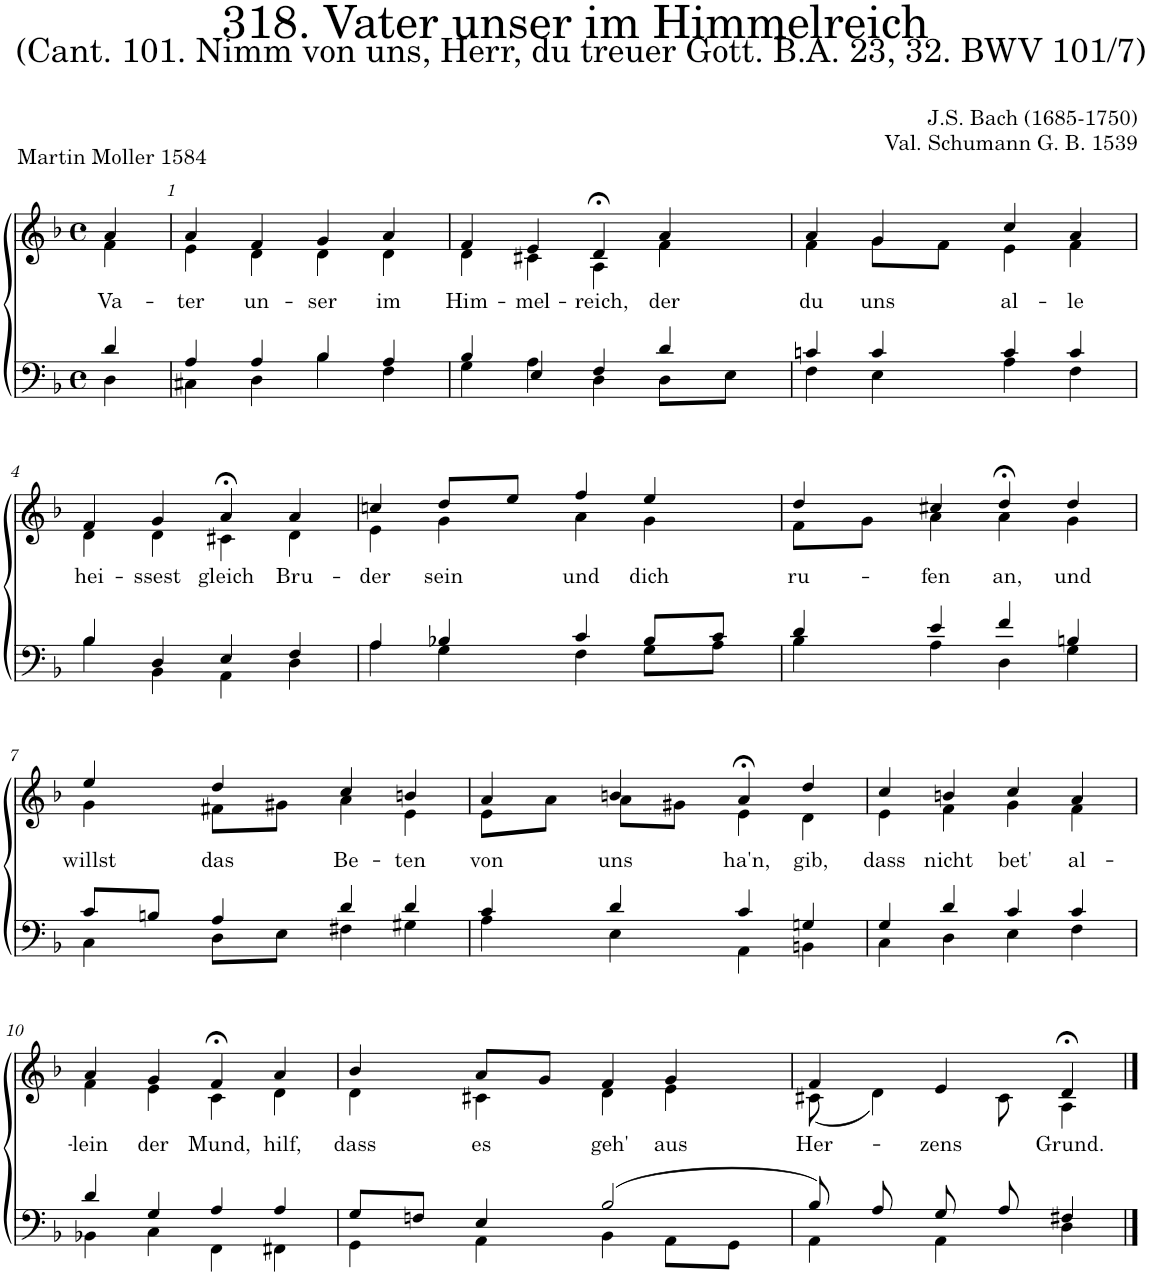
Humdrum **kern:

**kern	**kern	**text
*part2	*part1	*part1
*staff2	*staff1	*staff1
*I"Tenor/Bass	*I"Soprano/Alto	*
*clefF4	*clefG2	*
*k[b-]	*k[b-]	*
*M4/4	*M4/4	*
*met(c)	*met(c)	*
=	=	=
*^	*	*
!	!	!	!LO:LY:b
*	*	*^	*
4d/	4D\	4a/	4f\	Va-
=1	=1	=1	=1	=1
!	!	!	!	!LO:LY:b
4A/	4C#X\	4a/	4e\	-ter
!	!	!	!	!LO:LY:b
4A/	4D\	4f/	4d\	un-
!	!	!	!	!LO:LY:b
4B-/	4B-\	4g/	4d\	-ser
!	!	!	!	!LO:LY:b
4A/	4F\	4a/	4d\	im
=2	=2	=2	=2	=2
!	!	!	!	!LO:LY:b
4B-/	4G\	4f/	4d\	Him-
!	!	!	!	!LO:LY:b
4E/	4A\	4e/	4c#X\	-mel-
!	!	!	!	!LO:LY:b
4F/	4D\	4d;<,/	4A\	-reich,
!	!	!	!	!LO:LY:b
4d/	8D\L	4a/	4f\	der
.	8E\J	.	.	.
=3	=3	=3	=3	=3
!	!	!	!	!LO:LY:b
4cn/	4F\	4a/	4f\	du
!	!	!	!	!LO:LY:b
4c/	4E\	4g/	8g\L	uns
.	.	.	8f\J	.
!	!	!	!	!LO:LY:b
4c/	4A\	4cc/	4e\	al-
!	!	!	!	!LO:LY:b
4c/	4F\	4a/	4f\	-le
!!LO:LB:g=z	!!
=4	=4	=4	=4	=4
!	!	!	!	!LO:LY:b
4B-/	4B-\	4f/	4d\	hei-
!	!	!	!	!LO:LY:b
4D/	4BB-\	4g/	4d\	-ssest
!	!	!	!	!LO:LY:b
4E/	4AA\	4a;<,/	4c#X\	gleich
!	!	!	!	!LO:LY:b
4F/	4D\	4a/	4d\	Bru-
=5	=5	=5	=5	=5
!	!	!	!	!LO:LY:b
4A/	4A\	4ccn/	4e\	-der
!	!	!	!	!LO:LY:b
4B-X/	4G\	8dd/L	4g\	sein
.	.	8ee/J	.	.
!	!	!	!	!LO:LY:b
4c/	4F\	4ff/	4a\	und
!	!	!	!	!LO:LY:b
8B-/L	8G\L	4ee/	4g\	dich
8c/J	8A\J	.	.	.
=6	=6	=6	=6	=6
!	!	!	!	!LO:LY:b
4d/	4B-\	4dd/	8f\L	ru-
.	.	.	8g\J	.
!	!	!	!	!LO:LY:b
4e/	4A\	4cc#X/	4a\	-fen
!	!	!	!	!LO:LY:b
4f/	4D\	4dd;<,/	4a\	an,
!	!	!	!	!LO:LY:b
4Bn/	4G\	4dd/	4g\	und
!!LO:LB:g=z	!!
=7	=7	=7	=7	=7
!	!	!	!	!LO:LY:b
8c/L	4C\	4ee/	4g\	willst
8Bn/J	.	.	.	.
!	!	!	!	!LO:LY:b
4A/	8D\L	4dd/	8f#X\L	das
.	8E\J	.	8g#X\J	.
!	!	!	!	!LO:LY:b
4d/	4F#X\	4cc;</	4a\	Be-
!	!	!	!	!LO:LY:b
4d/	4G#X\	4bn/	4e\	-ten
=8	=8	=8	=8	=8
!	!	!	!	!LO:LY:b
4c/	4A\	4a/	8e\L	von
.	.	.	8a\J	.
!	!	!	!	!LO:LY:b
4d/	4E\	4bn/	8a\L	uns
.	.	.	8g#X\J	.
!	!	!	!	!LO:LY:b
4c/	4AA\	4a;<,/	4e\	ha'n,
!	!	!	!	!LO:LY:b
4Gn/	4BBn\	4dd/	4d\	gib,
=9	=9	=9	=9	=9
!	!	!	!	!LO:LY:b
4G/	4C\	4cc/	4e\	dass
!	!	!	!	!LO:LY:b
4d/	4D\	4bn/	4f\	nicht
!	!	!	!	!LO:LY:b
4c/	4E\	4cc/	4g\	bet'
!	!	!	!	!LO:LY:b
4c/	4F\	4a/	4f\	al-
!!LO:LB:g=z	!!
=10	=10	=10	=10	=10
!	!	!	!	!LO:LY:b
4d/	4BB-X\	4a/	4f\	-lein
!	!	!	!	!LO:LY:b
4G/	4C\	4g/	4e\	der
!	!	!	!	!LO:LY:b
4A/	4FF\	4f;<,/	4c\	Mund,
!	!	!	!	!LO:LY:b
4A/	4FF#X\	4a/	4d\	hilf,
=11	=11	=11	=11	=11
!	!	!	!	!LO:LY:b
8G/L	4GG\	4b-/	4d\	dass
8Fn/J	.	.	.	.
!	!	!	!	!LO:LY:b
4E/	4AA\	8a/L	4c#X\	es
.	.	8g/J	.	.
!	!	!	!	!LO:LY:b
(2B-/	4BB-\	4f/	4d\	geh'
!	!	!	!	!LO:LY:b
.	8AA\L	4g/	4e\	aus
.	8GG\J	.	.	.
=12	=12	=12	=12	=12
!	!	!	!	!LO:LY:b
8B-/)	4AA\	4f/	(8c#X\	Her-
8A/	.	.	4d\)	.
!	!	!	!	!LO:LY:b
8G/	4AA\	4e/	.	-zens
8A/	.	.	8c#\	.
!	!	!	!	!LO:LY:b
4F#X/	4D\	4d;</	4A\	Grund.
*v	*v	*	*	*
*	*v	*v	*
==	==	==
*-	*-	*-
